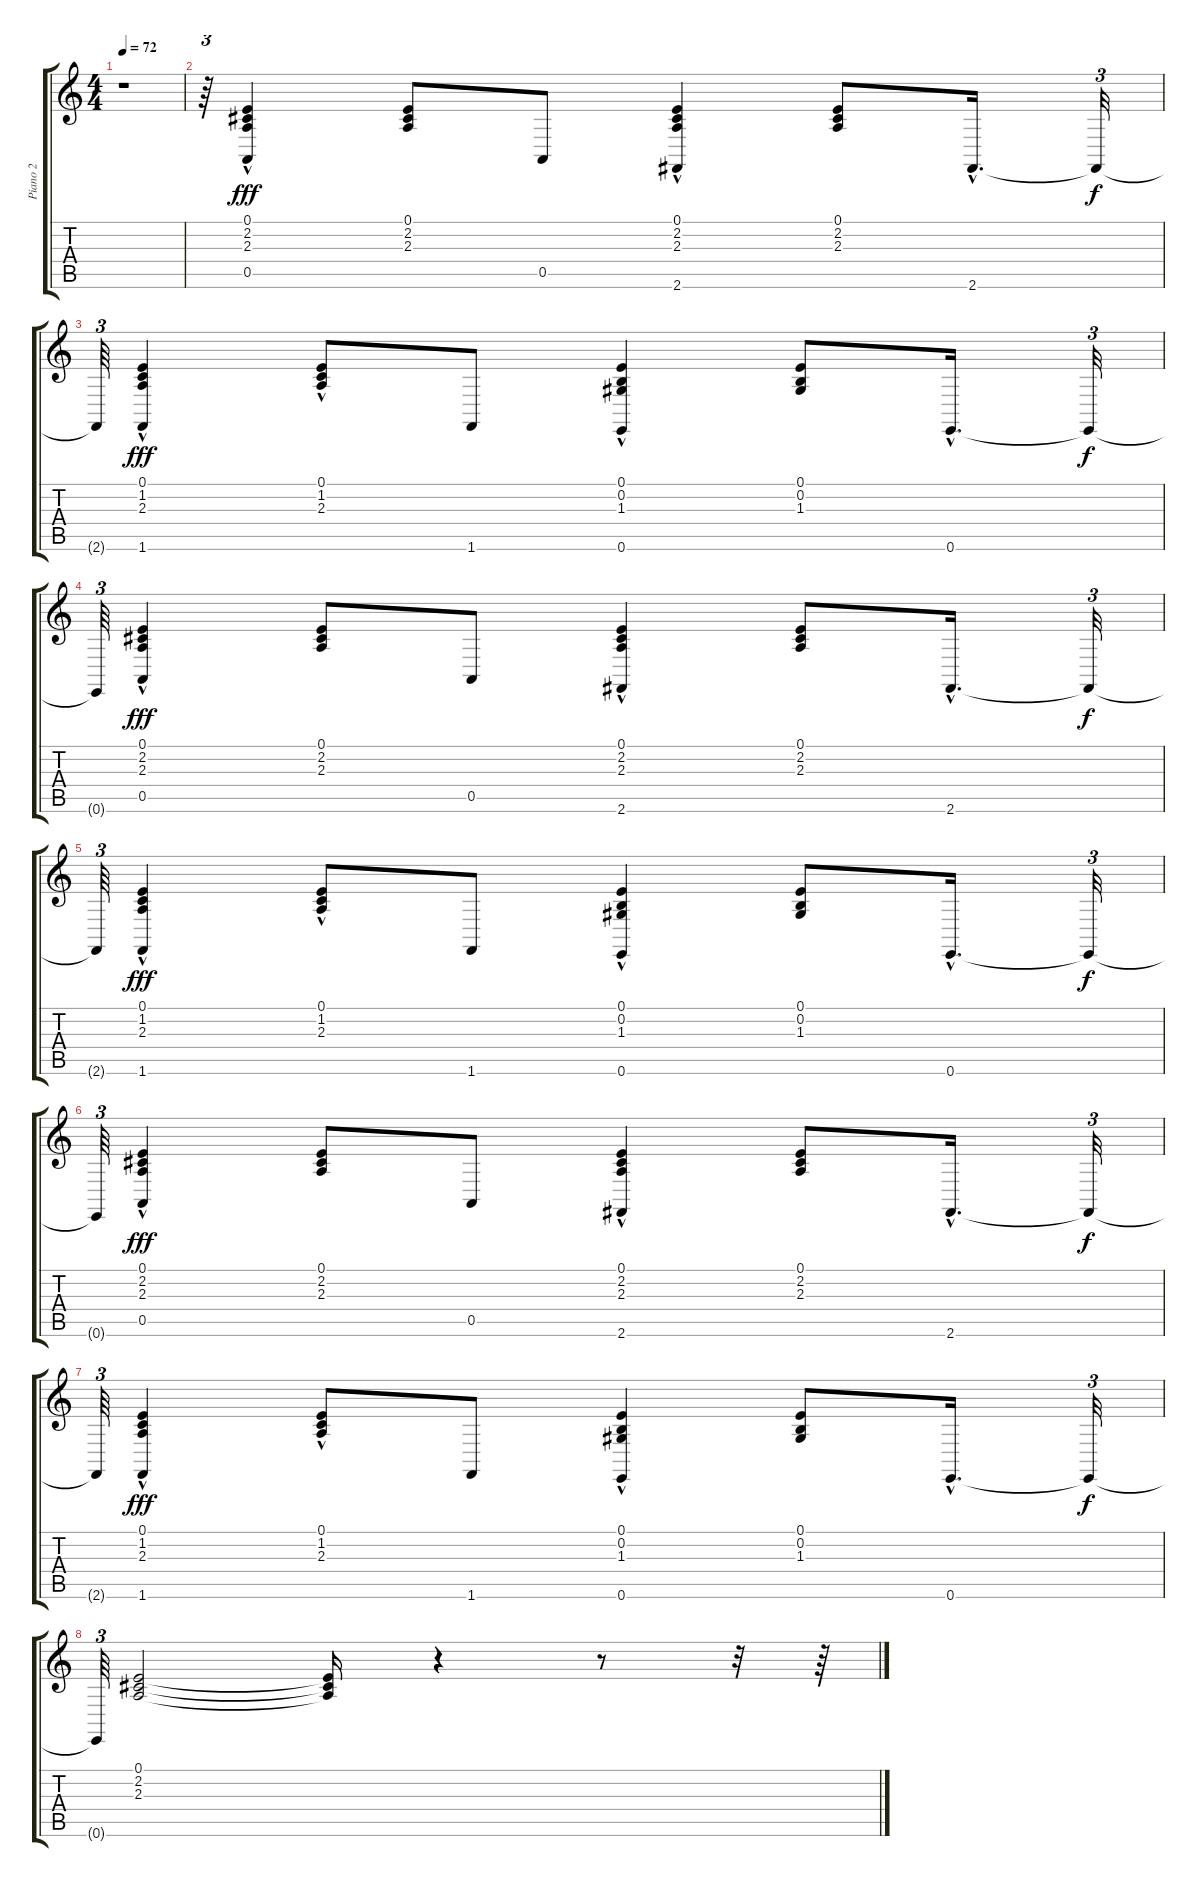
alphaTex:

\track ("Piano 2" "Piano 2") {instrument acousticgrandpiano}
\staff {score tabs}
\tuning (E4 B3 G3 D3 A2 E2) {hide}
\ts (4 4)
\tempo 72
\clef g2
\ks c
r.1{dy f} |
r.64{tu (3 2)} (0.1 2.2 2.3 0.5{hac}).4{dy fff} (0.1 2.2 2.3).8 0.5.8 (0.1{hac} 2.2{hac} 2.3{hac} 2.6).4 (0.1 2.2 2.3).8 2.6{hac}.16{d} 2.6{t}.32{tu (3 2) dy f} |
2.6{t}.64{tu (3 2)} (0.1 1.2 2.3 1.6{hac}).4{dy fff} (0.1{hac} 1.2{hac} 2.3).8 1.6.8{volume 12} (0.1{hac} 0.2 1.3{hac} 0.6).4{volume 12} (0.1 0.2 1.3).8{volume 10} 0.6{hac}.16{d volume 10} 0.6{t}.32{tu (3 2) dy f} |
0.6{t}.64{tu (3 2)} (0.1 2.2 2.3 0.5{hac}).4{dy fff volume 9} (0.1 2.2 2.3).8{volume 8} 0.5.8{volume 8} (0.1{hac} 2.2{hac} 2.3{hac} 2.6).4{volume 7} (0.1 2.2 2.3).8{volume 6} 2.6{hac}.16{d volume 6} 2.6{t}.32{tu (3 2) dy f} |
2.6{t}.64{tu (3 2)} (0.1 1.2 2.3 1.6{hac}).4{dy fff volume 6} (0.1{hac} 1.2{hac} 2.3).8{volume 4} 1.6.8{volume 4} (0.1{hac} 0.2 1.3{hac} 0.6).4{volume 4} (0.1 0.2 1.3).8{volume 3} 0.6{hac}.16{d volume 2} 0.6{t}.32{tu (3 2) dy f} |
0.6{t}.64{tu (3 2)} (0.1 2.2 2.3 0.5{hac}).4{dy fff volume 2} (0.1 2.2 2.3).8{volume 0} 0.5.8 (0.1{hac} 2.2{hac} 2.3{hac} 2.6).4 (0.1 2.2 2.3).8 2.6{hac}.16{d} 2.6{t}.32{tu (3 2) dy f} |
2.6{t}.64{tu (3 2)} (0.1 1.2 2.3 1.6{hac}).4{dy fff} (0.1{hac} 1.2{hac} 2.3).8 1.6.8 (0.1{hac} 0.2 1.3{hac} 0.6).4 (0.1 0.2 1.3).8 0.6{hac}.16{d} 0.6{t}.32{tu (3 2) dy f} |
0.6{t}.64{tu (3 2)} (0.1 2.2 2.3).2 (0.1{t} 2.2{t} 2.3{t}).16 r.4 r.8 r.32 r.64
